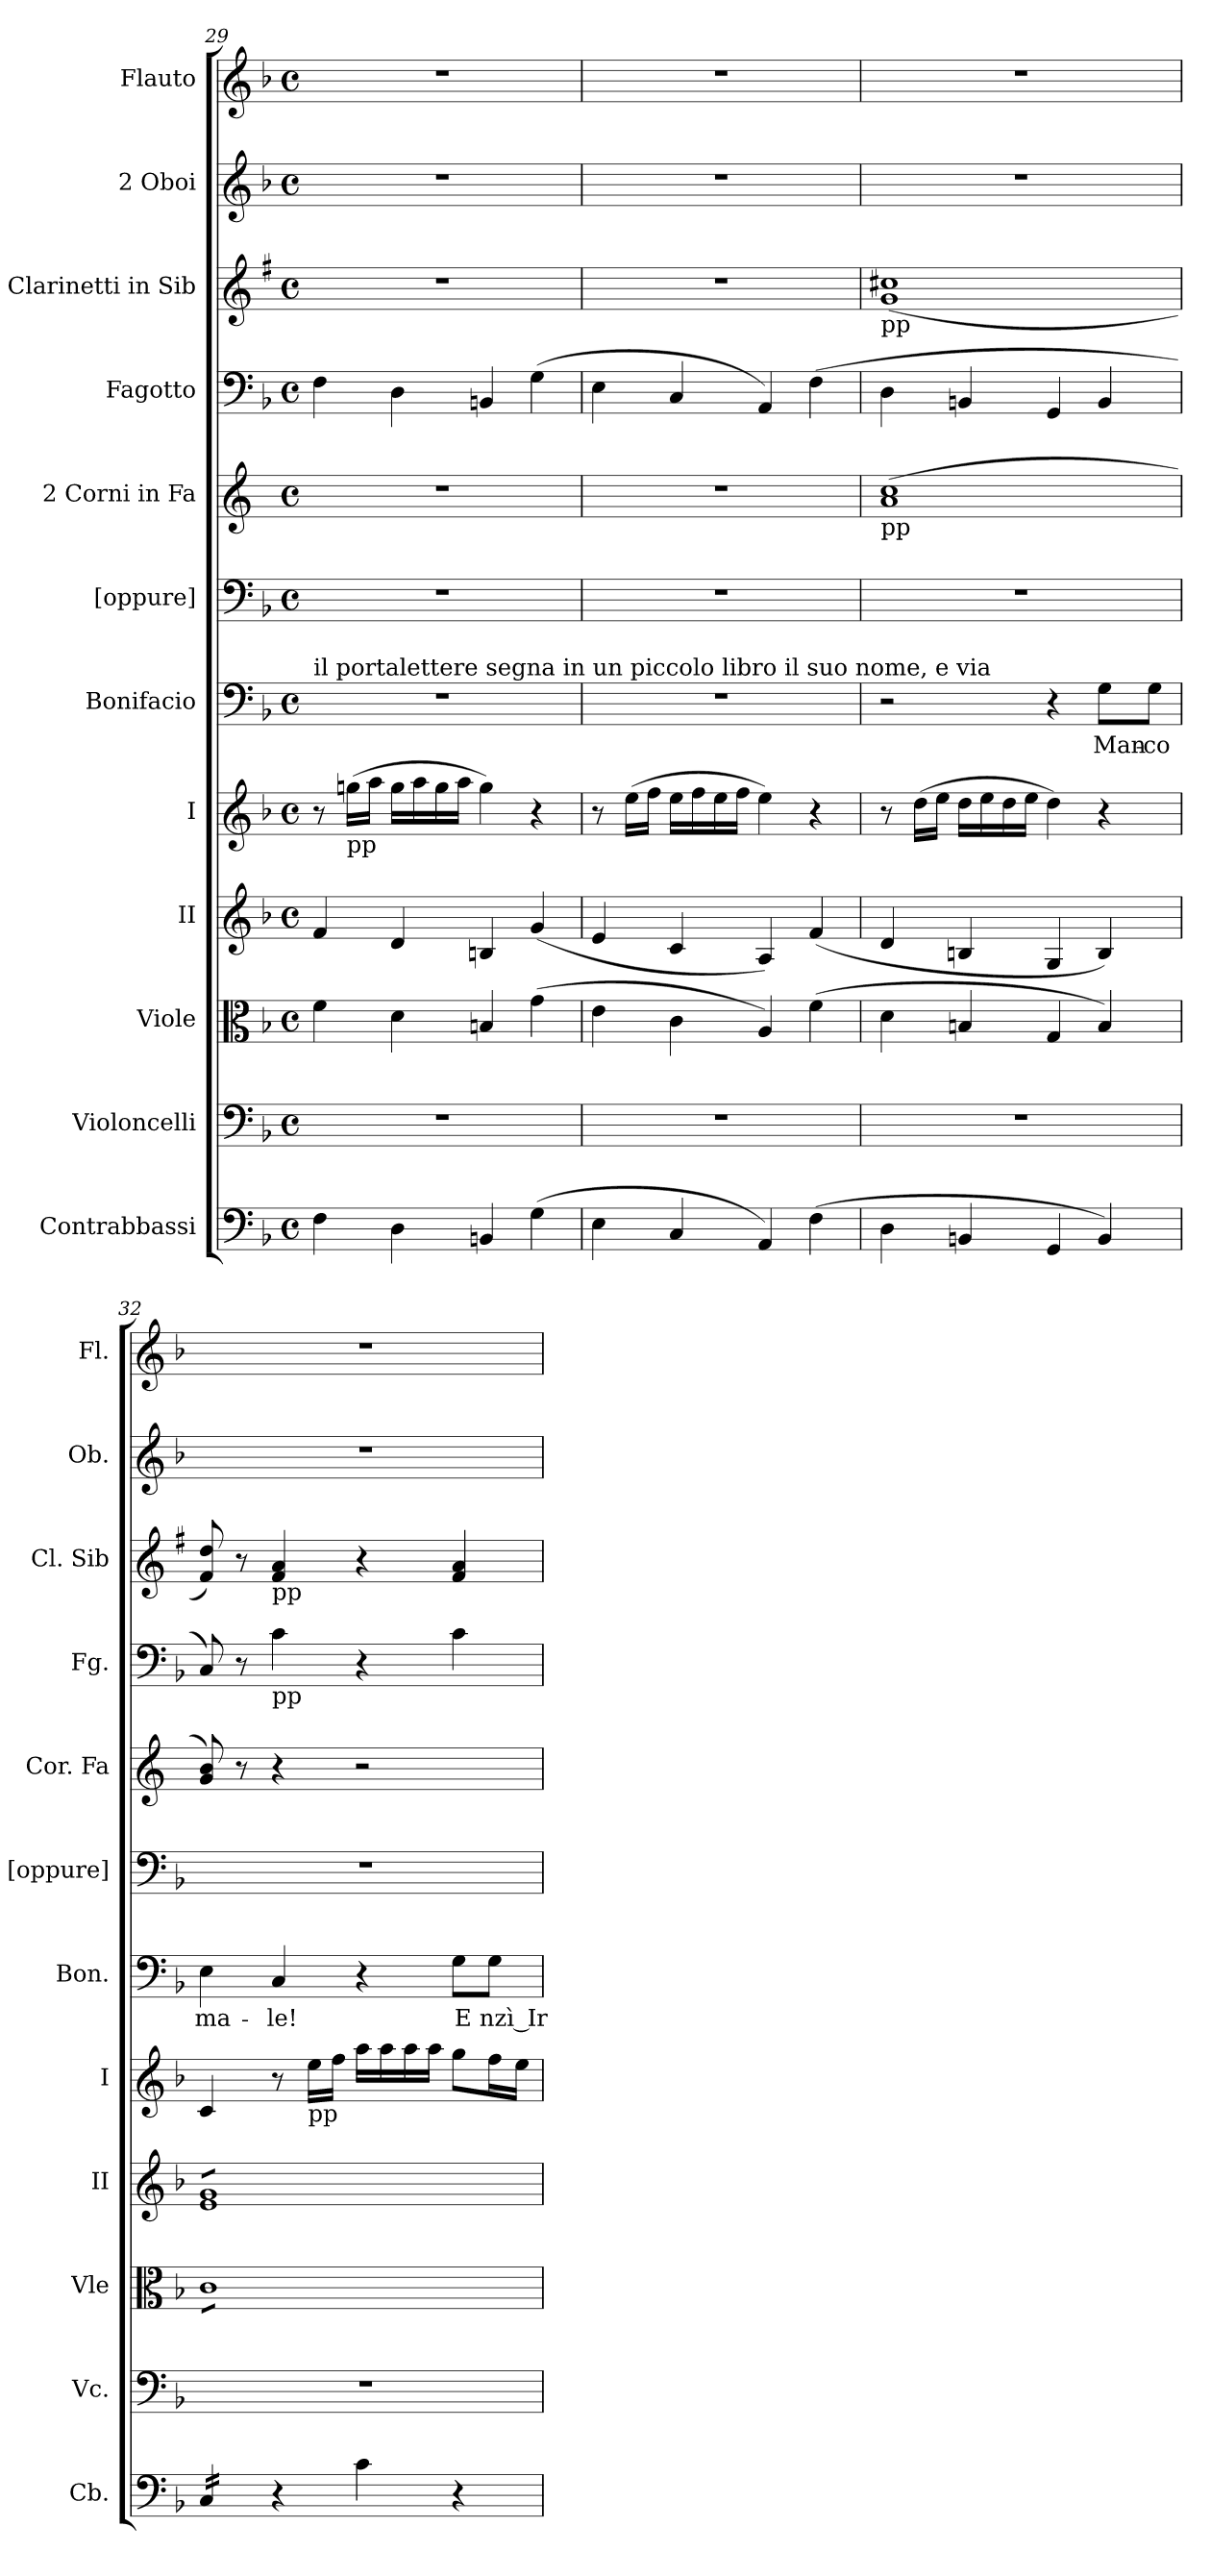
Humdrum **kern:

**kern	**kern	**kern	**kern	**kern	**kern	**text	**kern	**kern	**kern	**kern	**kern	**kern
*part12	*part11	*part10	*part9	*part8	*part7	*part7	*part6	*part5	*part4	*part3	*part2	*part1
*staff12	*staff11	*staff10	*staff9	*staff8	*staff7	*staff7	*staff6	*staff5	*staff4	*staff3	*staff2	*staff1
*I"Contrabbassi	*I"Violoncelli	*I"Viole	*I"II	*I"I	*I"Bonifacio	*	*I"[oppure]	*I"2 Corni in Fa	*I"Fagotto	*I"2 Clarinetti in Sib	*I"2 Oboi	*I"Flauto
*I'Cb.	*I'Vc.	*I'Vle	*I'II	*I'I	*I'Bon.	*	*I'[oppure]	*I'Cor. Fa	*I'Fg.	*I'Cl. Sib	*I'Ob.	*I'Fl.
*clefF4	*clefF4	*clefC3	*clefG2	*clefG2	*clefF4	*	*clefF4	*clefG2	*clefF4	*clefG2	*clefG2	*clefG2
*	*	*	*	*	*	*	*	*	*	*ITrd1c2	*	*
*k[b-]	*k[b-]	*k[b-]	*k[b-]	*k[b-]	*k[b-]	*	*k[b-]	*k[]	*k[b-]	*k[b-]	*k[b-]	*k[b-]
*F:	*F:	*F:	*F:	*F:	*F:	*	*F:	*C:	*F:	*F:	*F:	*F:
*M4/4	*M4/4	*M4/4	*M4/4	*M4/4	*M4/4	*	*M4/4	*M4/4	*M4/4	*M4/4	*M4/4	*M4/4
*met(c)	*met(c)	*met(c)	*met(c)	*met(c)	*met(c)	*	*met(c)	*met(c)	*met(c)	*met(c)	*met(c)	*met(c)
=29	=29	=29	=29	=29	=29	=29	=29	=29	=29	=29	=29	=29
!	!	!	!	!	!LO:TX:a:t=il portalettere segna in un piccolo libro il suo nome, e via	!	!	!	!	!	!	!
4F\	1r	4f\	4f/	8r	1r	.	1r	1r	4F\	1r	1r	1r
!	!	!	!	!LO:TX:b:t=pp	!	!	!	!	!	!	!	!
.	.	.	.	(>16ggn\LL	.	.	.	.	.	.	.	.
.	.	.	.	16aa\JJ	.	.	.	.	.	.	.	.
4D\	.	4d\	4d/	16gg\LL	.	.	.	.	4D\	.	.	.
.	.	.	.	16aa\	.	.	.	.	.	.	.	.
.	.	.	.	16gg\	.	.	.	.	.	.	.	.
.	.	.	.	16aa\JJ	.	.	.	.	.	.	.	.
4BBn/	.	4Bn/	4Bn/	4gg\)	.	.	.	.	4BBn/	.	.	.
(>4G\	.	(>4g\	(<4g/	4r	.	.	.	.	(>4G\	.	.	.
=30	=30	=30	=30	=30	=30	=30	=30	=30	=30	=30	=30	=30
4E\	1r	4e\	4e/	8r	1r	.	1r	1r	4E\	1r	1r	1r
.	.	.	.	(>16ee\LL	.	.	.	.	.	.	.	.
.	.	.	.	16ff\JJ	.	.	.	.	.	.	.	.
4C/	.	4c\	4c/	16ee\LL	.	.	.	.	4C/	.	.	.
.	.	.	.	16ff\	.	.	.	.	.	.	.	.
.	.	.	.	16ee\	.	.	.	.	.	.	.	.
.	.	.	.	16ff\JJ	.	.	.	.	.	.	.	.
4AA/)	.	4A/)	4A/)	4ee\)	.	.	.	.	4AA/)	.	.	.
(>4F\	.	(>4f\	(<4f/	4r	.	.	.	.	(>4F\	.	.	.
=31	=31	=31	=31	=31	=31	=31	=31	=31	=31	=31	=31	=31
!	!	!	!	!	!	!	!	!	!	!LO:TX:b:t=pp	!	!
!	!	!	!	!	!	!	!	!LO:TX:b:t=pp	!	!	!	!
4D\	1r	4d\	4d/	8r	2r	.	1r	(>1a 1cc	4D\	(<1f 1bn	1r	1r
.	.	.	.	(>16dd\LL	.	.	.	.	.	.	.	.
.	.	.	.	16ee\JJ	.	.	.	.	.	.	.	.
4BBn/	.	4Bn/	4Bn/	16dd\LL	.	.	.	.	4BBn/	.	.	.
.	.	.	.	16ee\	.	.	.	.	.	.	.	.
.	.	.	.	16dd\	.	.	.	.	.	.	.	.
.	.	.	.	16ee\JJ	.	.	.	.	.	.	.	.
4GG/	.	4G/	4G/	4dd\)	4r	.	.	.	4GG/	.	.	.
!	!	!	!	!	!	!LO:LY:b	!	!	!	!	!	!
4BB/)	.	4B/)	4B/)	4r	8G\L	Man-	.	.	4BB/	.	.	.
!	!	!	!	!	!	!LO:LY:b	!	!	!	!	!	!
.	.	.	.	.	8G\J	-co	.	.	.	.	.	.
!!LO:PB:g=z
=32	=32	=32	=32	=32	=32	=32	=32	=32	=32	=32	=32	=32
!	!	!	!LO:TX:b:t=[	!	!	!	!	!	!	!	!	!
!	!	!	!LO:TX:b:t=pp	!	!	!	!	!	!	!	!	!
!	!	!	!LO:TX:b:t=]	!	!	!	!	!	!	!	!	!
!	!	!LO:TX:b:t=[	!	!	!	!	!	!	!	!	!	!
!	!	!LO:TX:b:t=pp	!	!	!	!	!	!	!	!	!	!
!	!	!LO:TX:b:t=]	!	!	!	!	!	!	!	!	!	!
!LO:TX:b:t=[	!	!	!	!	!	!	!	!	!	!	!	!
!LO:TX:b:t=pp	!	!	!	!	!	!	!	!	!	!	!	!
!LO:TX:b:t=]	!	!	!	!	!	!	!	!	!	!	!	!
!	!	!	!	!	!	!LO:LY:b	!	!	!	!	!	!
*tremolo	*	*	*	*	*	*	*	*	*	*	*	*
*	*	*tremolo	*	*	*	*	*	*	*	*	*	*
*	*	*	*tremolo	*	*	*	*	*	*	*	*	*
16C/LL	1r	8cL	8e 8gL	4c/	4E\	ma-	1r	8g/ 8b/)	8C/)	8e/ 8cc/)	1r	1r
16C/	.	.	.	.	.	.	.	.	.	.	.	.
16C/	.	8c	8e 8g	.	.	.	.	8r	8r	8r	.	.
16C/JJ	.	.	.	.	.	.	.	.	.	.	.	.
*Xtremolo	*	*	*	*	*	*	*	*	*	*	*	*
!	!	!	!	!	!	!	!	!	!	!LO:TX:b:t=pp	!	!
!	!	!	!	!	!	!	!	!	!LO:TX:b:t=pp	!	!	!
!	!	!	!	!	!	!LO:LY:b	!	!	!	!	!	!
4r	.	8c	8e 8g	8r	4C/	-le!	.	4r	4c\	4e/ 4g/	.	.
!	!	!	!	!LO:TX:b:t=pp	!	!	!	!	!	!	!	!
.	.	8c	8e 8g	16ee\LL	.	.	.	.	.	.	.	.
.	.	.	.	16ff\JJ	.	.	.	.	.	.	.	.
4c\	.	8c	8e 8g	16aa\LL	4r	.	.	2r	4r	4r	.	.
.	.	.	.	16aa\	.	.	.	.	.	.	.	.
.	.	8c	8e 8g	16aa\	.	.	.	.	.	.	.	.
.	.	.	.	16aa\JJ	.	.	.	.	.	.	.	.
!	!	!	!	!	!	!LO:LY:b	!	!	!	!	!	!
4r	.	8c	8e 8g	8gg>\L	8G\L	E	.	.	4c\	4e/ 4g/	.	.
!	!	!	!	!	!	!LO:LY:b	!	!	!	!	!	!
.	.	8cJ	8e 8gJ	16ff\L	8G\J	nzì Ir-	.	.	.	.	.	.
*	*	*	*Xtremolo	*	*	*	*	*	*	*	*	*
*	*	*Xtremolo	*	*	*	*	*	*	*	*	*	*
.	.	.	.	16ee\JJ	.	.	.	.	.	.	.	.
=	=	=	=	=	=	=	=	=	=	=	=	=
*-	*-	*-	*-	*-	*-	*-	*-	*-	*-	*-	*-	*-
